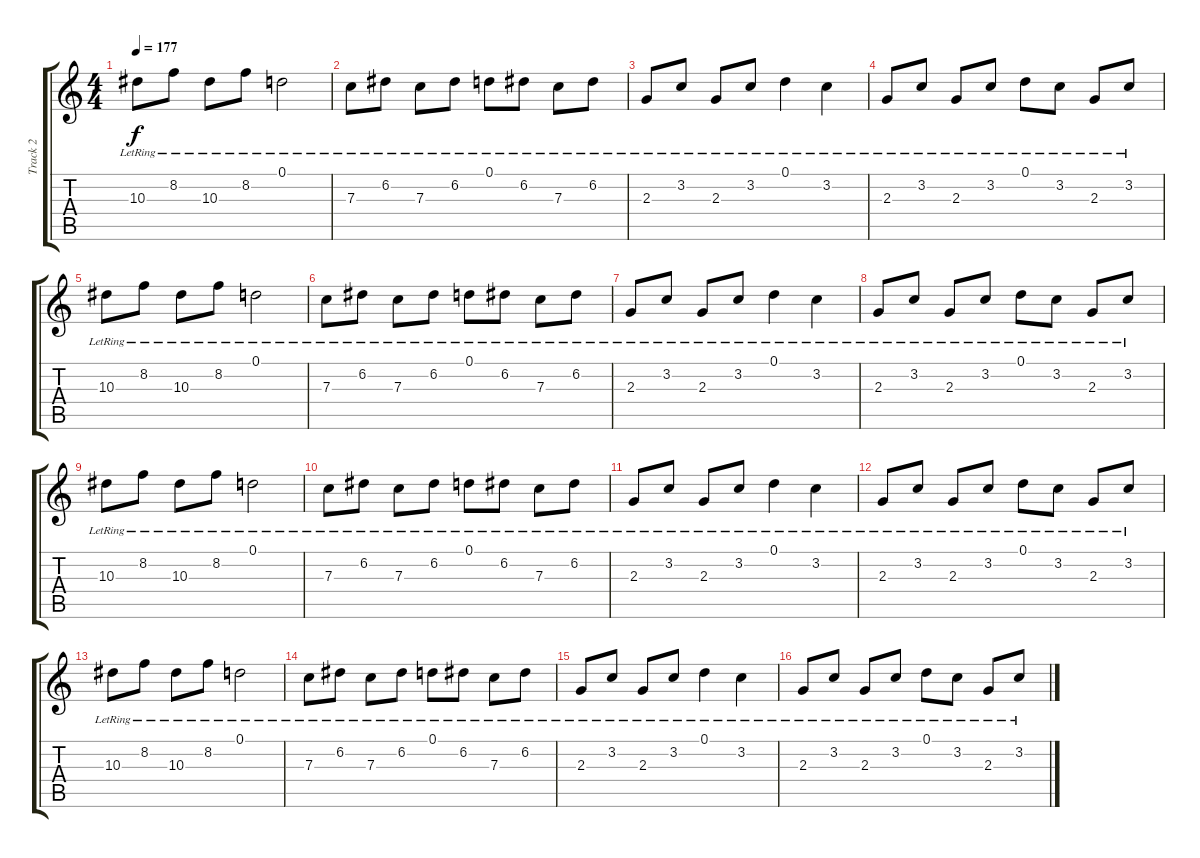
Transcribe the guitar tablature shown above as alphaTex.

\track ("Track 2" "Track 2") {instrument distortionguitar}
\staff {score tabs}
\tuning (D4 A3 F3 C3 G2 C2) {hide}
\ts (4 4)
\tempo 177
\clef g2
\ks c
10.3{lr}.8{dy f volume 8 instrument distortionguitar} 8.2{lr}.8 10.3{lr}.8 8.2{lr}.8 0.1{lr}.2 |
7.3{lr}.8 6.2{lr}.8 7.3{lr}.8 6.2{lr}.8 0.1{lr}.8 6.2{lr}.8 7.3{lr}.8 6.2{lr}.8 |
2.3{lr}.8 3.2{lr}.8 2.3{lr}.8 3.2{lr}.8 0.1{lr}.4 3.2{lr}.4 |
2.3{lr}.8 3.2{lr}.8 2.3{lr}.8 3.2{lr}.8 0.1{lr}.8 3.2{lr}.8 2.3{lr}.8 3.2{lr}.8 |
10.3{lr}.8 8.2{lr}.8 10.3{lr}.8 8.2{lr}.8 0.1{lr}.2 |
7.3{lr}.8 6.2{lr}.8 7.3{lr}.8 6.2{lr}.8 0.1{lr}.8 6.2{lr}.8 7.3{lr}.8 6.2{lr}.8 |
2.3{lr}.8 3.2{lr}.8 2.3{lr}.8 3.2{lr}.8 0.1{lr}.4 3.2{lr}.4 |
2.3{lr}.8 3.2{lr}.8 2.3{lr}.8 3.2{lr}.8 0.1{lr}.8 3.2{lr}.8 2.3{lr}.8 3.2{lr}.8 |
10.3{lr}.8 8.2{lr}.8 10.3{lr}.8 8.2{lr}.8 0.1{lr}.2 |
7.3{lr}.8 6.2{lr}.8 7.3{lr}.8 6.2{lr}.8 0.1{lr}.8 6.2{lr}.8 7.3{lr}.8 6.2{lr}.8 |
2.3{lr}.8 3.2{lr}.8 2.3{lr}.8 3.2{lr}.8 0.1{lr}.4 3.2{lr}.4 |
2.3{lr}.8 3.2{lr}.8 2.3{lr}.8 3.2{lr}.8 0.1{lr}.8 3.2{lr}.8 2.3{lr}.8 3.2{lr}.8 |
10.3{lr}.8 8.2{lr}.8 10.3{lr}.8 8.2{lr}.8 0.1{lr}.2 |
7.3{lr}.8 6.2{lr}.8 7.3{lr}.8 6.2{lr}.8 0.1{lr}.8 6.2{lr}.8 7.3{lr}.8 6.2{lr}.8 |
2.3{lr}.8 3.2{lr}.8 2.3{lr}.8 3.2{lr}.8 0.1{lr}.4 3.2{lr}.4 |
2.3{lr}.8 3.2{lr}.8 2.3{lr}.8 3.2{lr}.8 0.1{lr}.8 3.2{lr}.8 2.3{lr}.8 3.2{lr}.8
